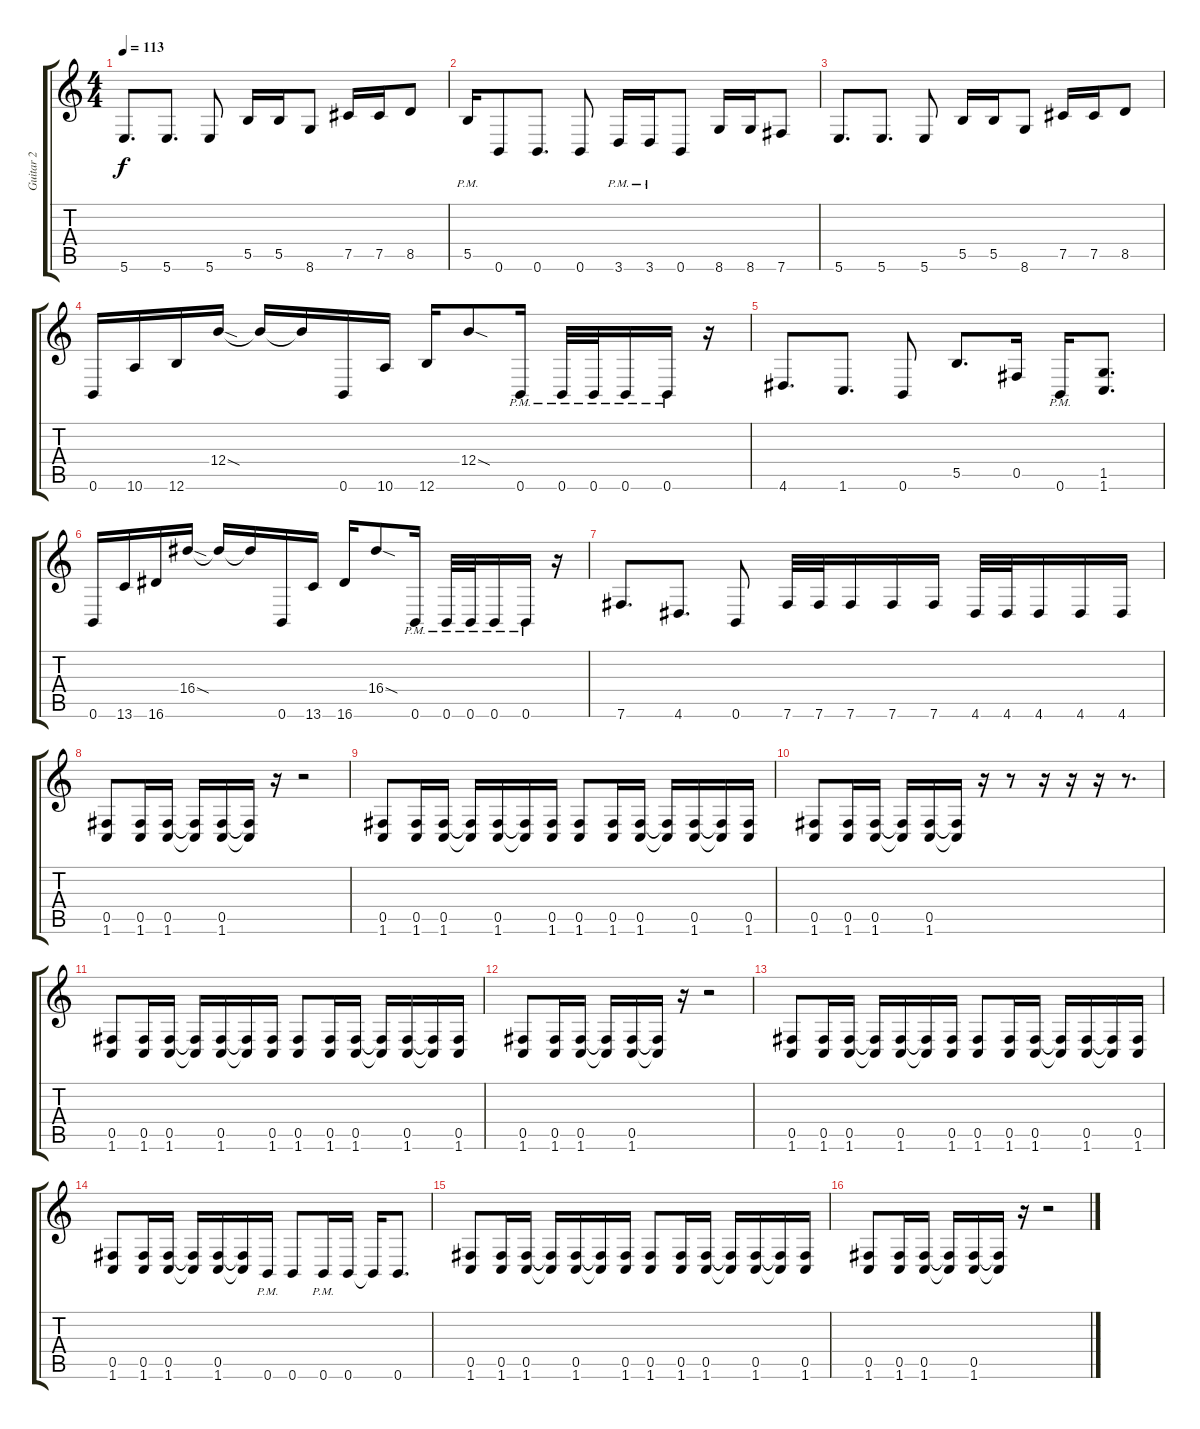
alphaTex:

\track ("Guitar 2" "Guitar 2") {instrument overdrivenguitar}
\staff {score tabs}
\tuning (Db4 Ab3 E3 B2 Gb2 B1) {hide}
\ts (4 4)
\tempo 113
\clef g2
\ks c
5.6.8{d dy f} 5.6.8{d} 5.6.8 5.5.16 5.5.16 8.6.8 7.5.16 7.5.16 8.5.8 |
5.5{pm}.16 0.6.8 0.6.8{d} 0.6.8 3.6{pm}.16 3.6{pm}.16 0.6.8 8.6.16 8.6.16 7.6.8 |
5.6.8{d} 5.6.8{d} 5.6.8 5.5.16 5.5.16 8.6.8 7.5.16 7.5.16 8.5.8 |
0.6.16 10.6.16 12.6.16 12.4{sod}.16 12.4{t}.16 12.4{t}.16 0.6.16 10.6.16 12.6.16 12.4{sod}.8 0.6{pm}.16 0.6{pm}.32 0.6{pm}.32 0.6{pm}.16 0.6{pm}.16 r.16 |
4.6.8{d} 1.6.8{d} 0.6.8 5.5.8{d} 0.5.16 0.6{pm}.16 (1.5 1.6).8{d} |
0.6.16 13.6.16 16.6.16 16.4{sod}.16 16.4{t}.16 16.4{t}.16 0.6.16 13.6.16 16.6.16 16.4{sod}.8 0.6{pm}.16 0.6{pm}.32 0.6{pm}.32 0.6{pm}.16 0.6{pm}.16 r.16 |
7.6.8{d} 4.6.8{d} 0.6.8 7.6.32 7.6.32 7.6.16 7.6.16 7.6.16 4.6.32 4.6.32 4.6.16 4.6.16 4.6.16 |
(0.5 1.6).8 (0.5 1.6).16 (0.5 1.6).16 (0.5{t} 1.6{t}).16 (0.5 1.6).16 (0.5{t} 1.6{t}).16 r.16 r.2 |
(0.5 1.6).8 (0.5 1.6).16 (0.5 1.6).16 (0.5{t} 1.6{t}).16 (0.5 1.6).16 (0.5{t} 1.6{t}).16 (0.5 1.6).16 (0.5 1.6).8 (0.5 1.6).16 (0.5 1.6).16 (0.5{t} 1.6{t}).16 (0.5 1.6).16 (0.5{t} 1.6{t}).16 (0.5 1.6).16 |
(0.5 1.6).8 (0.5 1.6).16 (0.5 1.6).16 (0.5{t} 1.6{t}).16 (0.5 1.6).16 (0.5{t} 1.6{t}).16 r.16 r.8 r.16 r.16 r.16 r.8{d} |
(0.5 1.6).8 (0.5 1.6).16 (0.5 1.6).16 (0.5{t} 1.6{t}).16 (0.5 1.6).16 (0.5{t} 1.6{t}).16 (0.5 1.6).16 (0.5 1.6).8 (0.5 1.6).16 (0.5 1.6).16 (0.5{t} 1.6{t}).16 (0.5 1.6).16 (0.5{t} 1.6{t}).16 (0.5 1.6).16 |
(0.5 1.6).8 (0.5 1.6).16 (0.5 1.6).16 (0.5{t} 1.6{t}).16 (0.5 1.6).16 (0.5{t} 1.6{t}).16 r.16 r.2 |
(0.5 1.6).8 (0.5 1.6).16 (0.5 1.6).16 (0.5{t} 1.6{t}).16 (0.5 1.6).16 (0.5{t} 1.6{t}).16 (0.5 1.6).16 (0.5 1.6).8 (0.5 1.6).16 (0.5 1.6).16 (0.5{t} 1.6{t}).16 (0.5 1.6).16 (0.5{t} 1.6{t}).16 (0.5 1.6).16 |
(0.5 1.6).8 (0.5 1.6).16 (0.5 1.6).16 (0.5{t} 1.6{t}).16 (0.5 1.6).16 (0.5{t} 1.6{t}).16 0.6{pm}.16 0.6.8 0.6{pm}.16 0.6.16 0.6{t}.16 0.6.8{d} |
(0.5 1.6).8 (0.5 1.6).16 (0.5 1.6).16 (0.5{t} 1.6{t}).16 (0.5 1.6).16 (0.5{t} 1.6{t}).16 (0.5 1.6).16 (0.5 1.6).8 (0.5 1.6).16 (0.5 1.6).16 (0.5{t} 1.6{t}).16 (0.5 1.6).16 (0.5{t} 1.6{t}).16 (0.5 1.6).16 |
(0.5 1.6).8 (0.5 1.6).16 (0.5 1.6).16 (0.5{t} 1.6{t}).16 (0.5 1.6).16 (0.5{t} 1.6{t}).16 r.16 r.2
